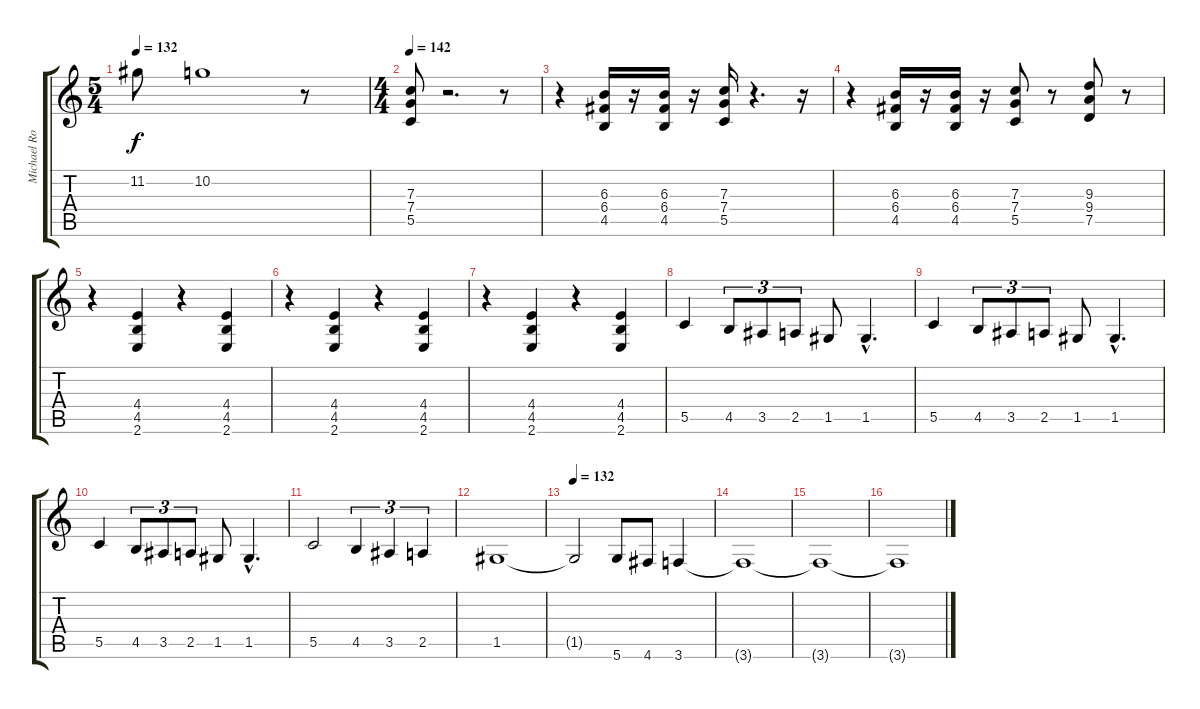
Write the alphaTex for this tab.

\track ("Michael Romeo Lead" "Michael Ro") {instrument distortionguitar}
\staff {score tabs}
\tuning (D4 A3 F3 C3 G2 D2) {hide}
\ts (5 4)
\tempo 132
\clef g2
\ks c
11.2{t}.8{dy f} 10.2.1 r.8 |
\ts (4 4)
\tempo 142
(7.3 7.4 5.5).8 r.2{d} r.8 |
r.4 (6.3 6.4 4.5).16 r.16 (6.3 6.4 4.5).16 r.16 (7.3 7.4 5.5).16 r.4{d} r.16 |
r.4 (6.3 6.4 4.5).16 r.16 (6.3 6.4 4.5).16 r.16 (7.3 7.4 5.5).8 r.8 (9.3 9.4 7.5).8 r.8 |
r.4 (4.4 4.5 2.6).4 r.4 (4.4 4.5 2.6).4 |
r.4 (4.4 4.5 2.6).4 r.4 (4.4 4.5 2.6).4 |
r.4 (4.4 4.5 2.6).4 r.4 (4.4 4.5 2.6).4 |
5.5.4 4.5.8{tu (3 2)} 3.5.8{tu (3 2)} 2.5.8{tu (3 2)} 1.5.8 1.5{hac}.4{d} |
5.5.4 4.5.8{tu (3 2)} 3.5.8{tu (3 2)} 2.5.8{tu (3 2)} 1.5.8 1.5{hac}.4{d} |
5.5.4 4.5.8{tu (3 2)} 3.5.8{tu (3 2)} 2.5.8{tu (3 2)} 1.5.8 1.5{hac}.4{d} |
5.5.2 4.5.4{tu (3 2)} 3.5.4{tu (3 2)} 2.5.4{tu (3 2)} |
1.5.1 |
\tempo 132
1.5{t}.2 5.6.8 4.6.8 3.6.4 |
3.6{t}.1 |
3.6{t}.1 |
3.6{t}.1
